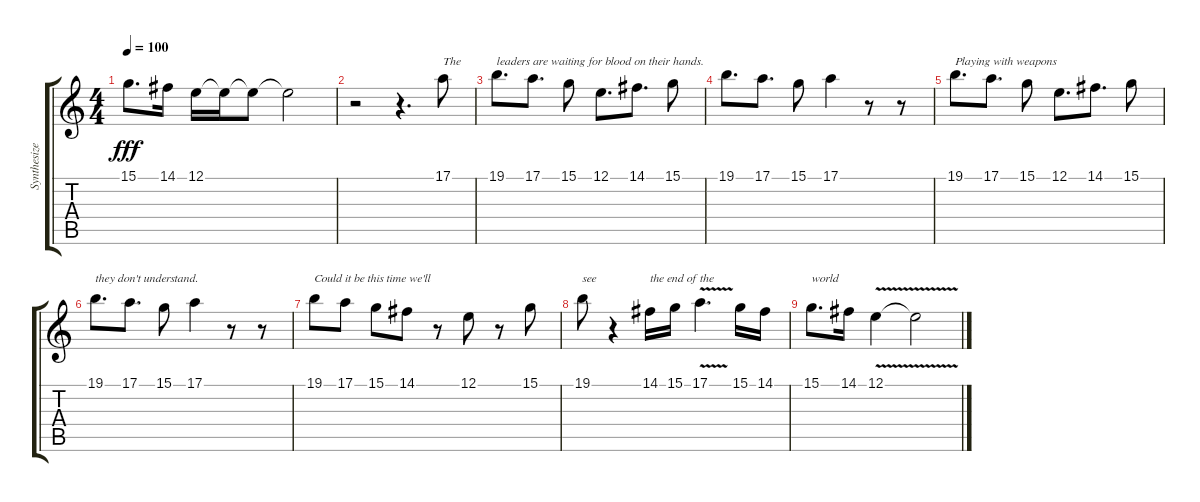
\track ("Synthesizer (Staff 1)" "Synthesize") {instrument lead7fifths}
\staff {score tabs}
\tuning (E4 B3 G3 D3 A2 E2) {hide}
\ts (4 4)
\tempo 100
\clef g2
\ks c
15.1.8{d dy fff} 14.1.16 12.1.16 12.1{t}.16 12.1{t}.8 12.1{t}.2 |
r.2 r.4{d} 17.1.8{txt "The"} |
19.1.8{d txt "leaders are waiting for blood on their hands."} 17.1.8{d} 15.1.8 12.1.8{d} 14.1.8{d} 15.1.8 |
19.1.8{d} 17.1.8{d} 15.1.8 17.1.4 r.8 r.8 |
19.1.8{d txt "Playing with weapons"} 17.1.8{d} 15.1.8 12.1.8{d} 14.1.8{d} 15.1.8 |
19.1.8{d txt "they don't understand."} 17.1.8{d} 15.1.8 17.1.4 r.8 r.8 |
19.1.8{txt "Could it be this time we'll"} 17.1.8 15.1.8 14.1.8 r.8 12.1.8 r.8 15.1.8 |
19.1.8{txt "see"} r.4 14.1.16{txt "the end of the"} 15.1.16 17.1{v}.4{d} 15.1.16 14.1.16 |
15.1.8{d txt "world"} 14.1.16 12.1{v}.4 12.1{v t}.2
